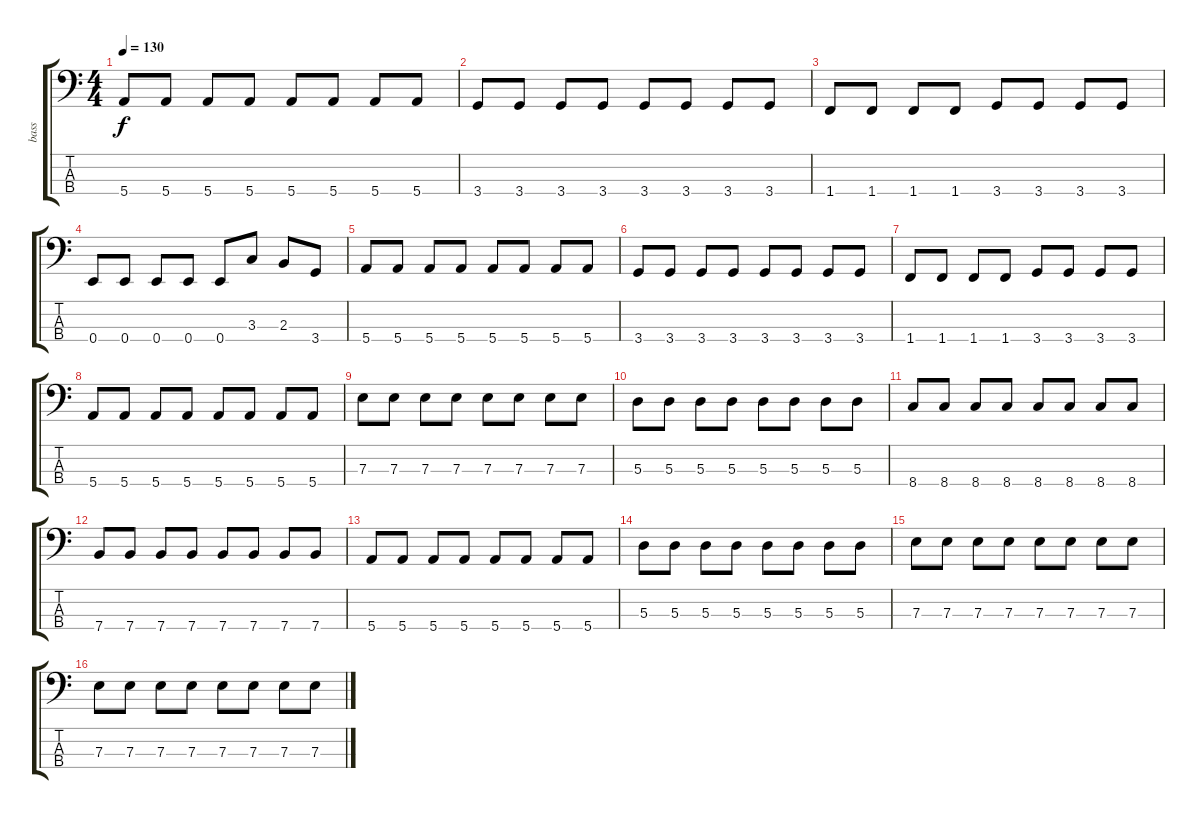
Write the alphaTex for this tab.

\track ("bass" "bass") {instrument electricbassfinger}
\staff {score tabs}
\tuning (G2 D2 A1 E1) {hide}
\ts (4 4)
\tempo 130
\clef f4
\ks c
5.4.8{dy f} 5.4.8 5.4.8 5.4.8 5.4.8 5.4.8 5.4.8 5.4.8 |
3.4.8 3.4.8 3.4.8 3.4.8 3.4.8 3.4.8 3.4.8 3.4.8 |
1.4.8 1.4.8 1.4.8 1.4.8 3.4.8 3.4.8 3.4.8 3.4.8 |
0.4.8 0.4.8 0.4.8 0.4.8 0.4.8 3.3.8 2.3.8 3.4.8 |
5.4.8 5.4.8 5.4.8 5.4.8 5.4.8 5.4.8 5.4.8 5.4.8 |
3.4.8 3.4.8 3.4.8 3.4.8 3.4.8 3.4.8 3.4.8 3.4.8 |
1.4.8 1.4.8 1.4.8 1.4.8 3.4.8 3.4.8 3.4.8 3.4.8 |
5.4.8 5.4.8 5.4.8 5.4.8 5.4.8 5.4.8 5.4.8 5.4.8 |
7.3.8 7.3.8 7.3.8 7.3.8 7.3.8 7.3.8 7.3.8 7.3.8 |
5.3.8 5.3.8 5.3.8 5.3.8 5.3.8 5.3.8 5.3.8 5.3.8 |
8.4.8 8.4.8 8.4.8 8.4.8 8.4.8 8.4.8 8.4.8 8.4.8 |
7.4.8 7.4.8 7.4.8 7.4.8 7.4.8 7.4.8 7.4.8 7.4.8 |
5.4.8 5.4.8 5.4.8 5.4.8 5.4.8 5.4.8 5.4.8 5.4.8 |
5.3.8 5.3.8 5.3.8 5.3.8 5.3.8 5.3.8 5.3.8 5.3.8 |
7.3.8 7.3.8 7.3.8 7.3.8 7.3.8 7.3.8 7.3.8 7.3.8 |
7.3.8 7.3.8 7.3.8 7.3.8 7.3.8 7.3.8 7.3.8 7.3.8
